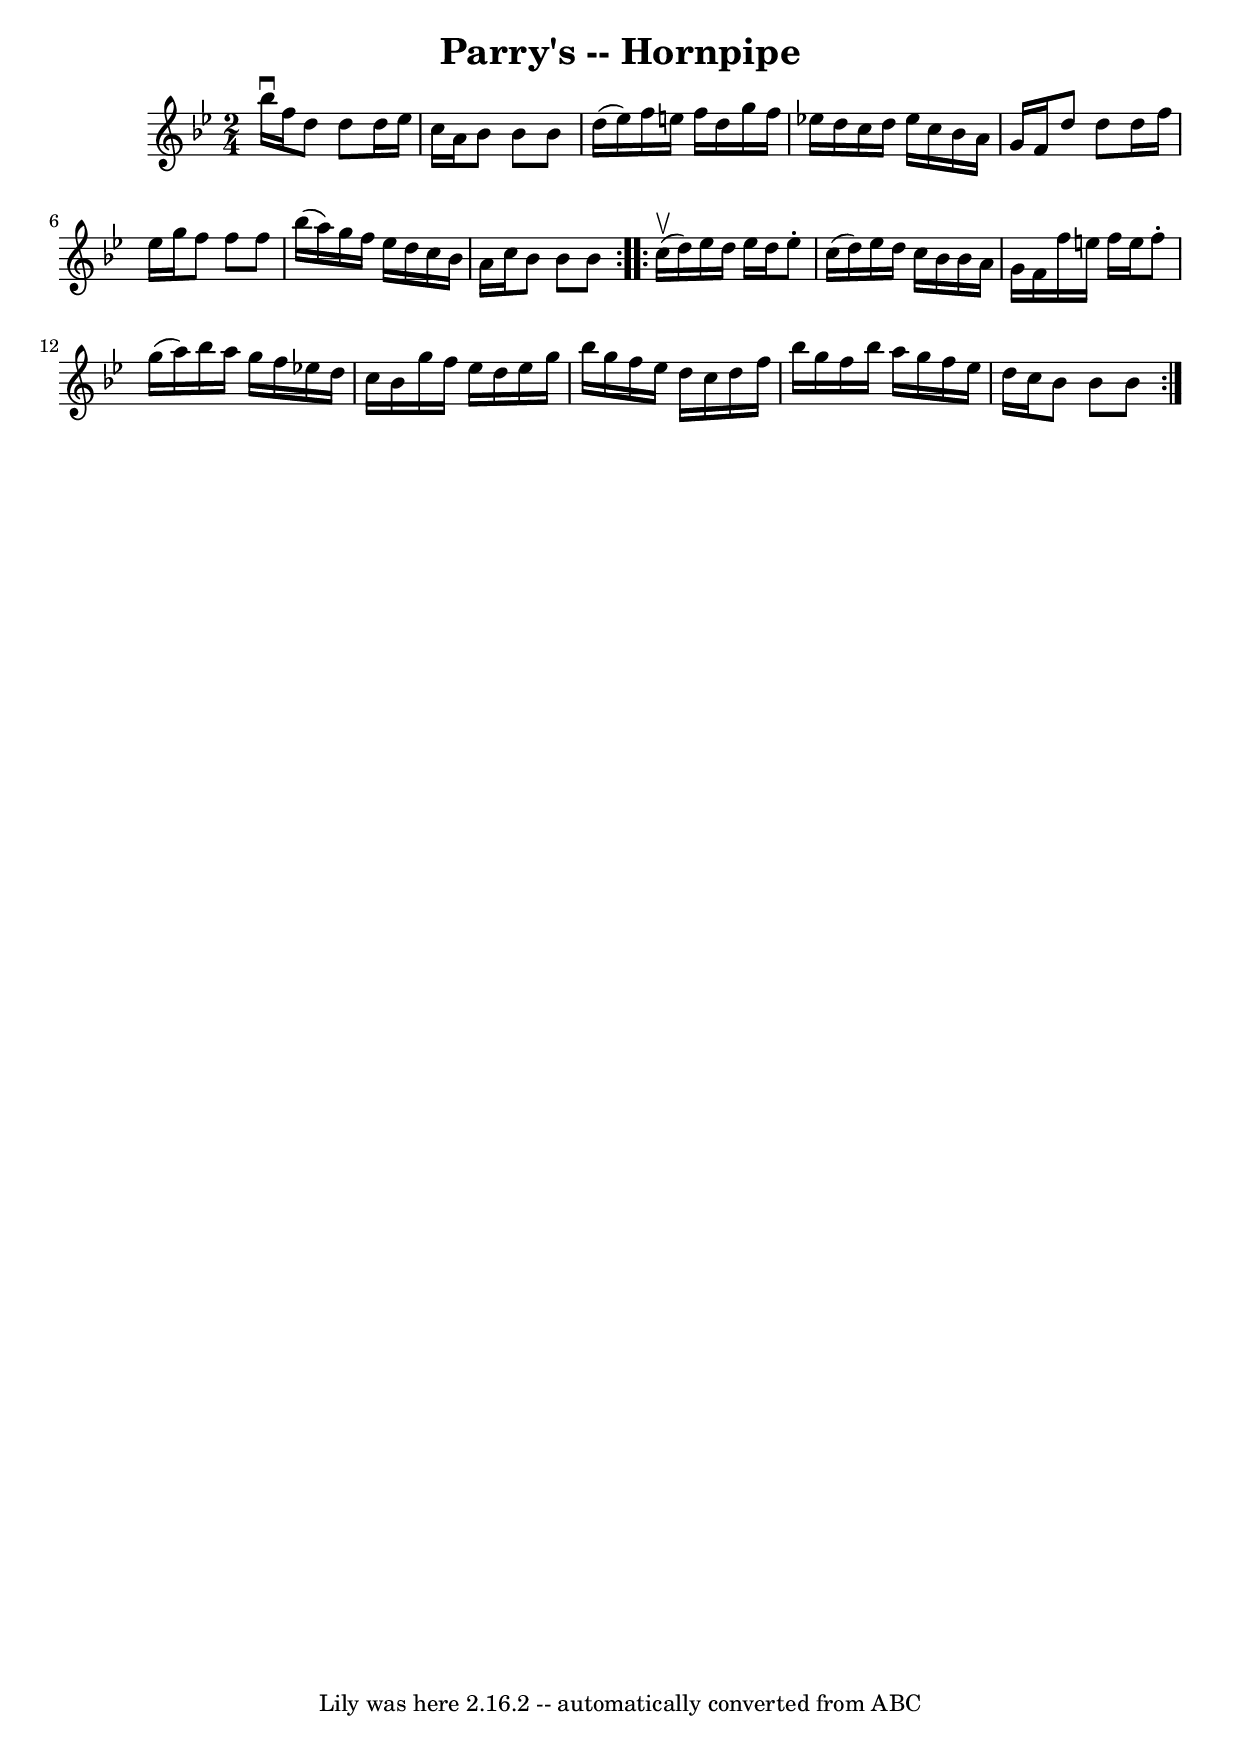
\version "2.16.2"
\include "Mammoth.ily"
\header {
  %% book = "Cole's 1000 Fiddle Tunes"
 crossRefNumber = "1"
 footnotes = ""
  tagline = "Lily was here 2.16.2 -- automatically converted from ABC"
  title = "Parry's -- Hornpipe"

}
voicedefault =  {



  \repeat volta 2 {

    \time 2/4      \key bf \major bf''16^\downbow f''16   |
 d''8 d''8 d''16 ef''16 c''16 a'16   |
 bf'8 bf'8 bf'8 d''16 (ef''16)  |
 f''16 e''16 f''16 d''16 g''16 f''16 ef''!16 d''16   |
 c''16 d''16 ef''16 c''16 bf'16 a'16 g'16 f'16   |
 d''8 d''8 d''16 f''16 ef''16 g''16   |
 f''8 f''8 f''8 bf''16 (a''16)  |
 g''16 f''16 ef''16 d''16 c''16 bf'16 a'16 c''16   |
 bf'8 bf'8 bf'8  
  }     
  \repeat volta 2 { c''16 (^\upbow d''16)  |
 ef''16 d''16 ef''16 d''16 ef''8-. c''16 (d''16) |
 ef''16 d''16 c''16 bf'16 bf'16 a'16 g'16 f'16   |
 f''16 e''16 f''16 e''16 f''8-. g''16 (a''16)  |
 bf''16 a''16 g''16 f''16 ef''!16 d''16 c''16 bf'16   |
 g''16 f''16 ef''16 d''16 ef''16 g''16 bf''16 g''16   |
 f''16 ef''16 d''16 c''16 d''16 f''16 bf''16 g''16   |
 f''16 bf''16 a''16 g''16 f''16 ef''16 d''16 c''16   |
    
 bf'8 bf'8 bf'8  
  }   

}

\score{
  <<

    \context Staff="default"
    {
      \voicedefault 
      
    }

  >>
  \layout {
    
  }
  \midi {
  }

}
